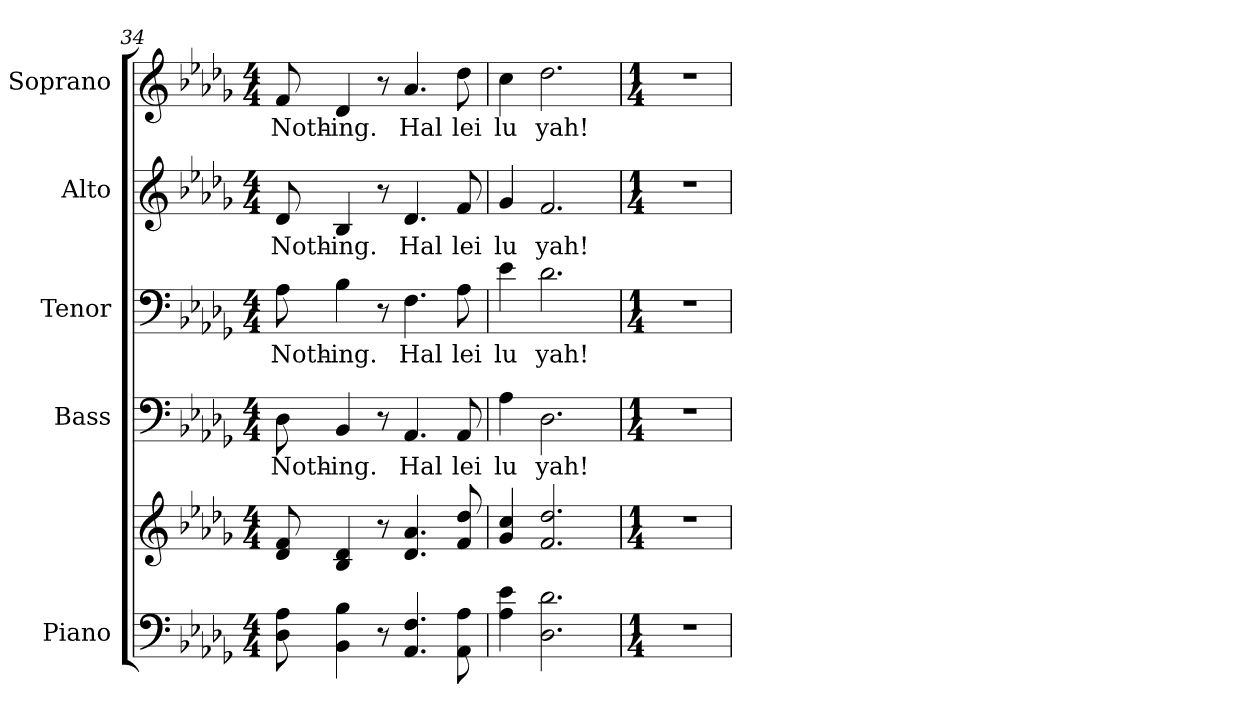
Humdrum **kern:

**kern	**kern	**kern	**text	**kern	**text	**kern	**text	**kern	**text
*part5	*part5	*part4	*part4	*part3	*part3	*part2	*part2	*part1	*part1
*staff6	*staff5	*staff4	*staff4	*staff3	*staff3	*staff2	*staff2	*staff1	*staff1
*I"Piano	*	*I"Bass	*	*I"Tenor	*	*I"Alto	*	*I"Soprano	*
*I'Pno.	*	*I'B.	*	*I'T.	*	*I'A.	*	*I'S.	*
*clefF4	*clefG2	*clefF4	*	*clefF4	*	*clefG2	*	*clefG2	*
*k[b-e-a-d-g-]	*k[b-e-a-d-g-]	*k[b-e-a-d-g-]	*	*k[b-e-a-d-g-]	*	*k[b-e-a-d-g-]	*	*k[b-e-a-d-g-]	*
*D-:	*D-:	*D-:	*	*D-:	*	*D-:	*	*D-:	*
*M4/4	*M4/4	*M4/4	*	*M4/4	*	*M4/4	*	*M4/4	*
=34	=34	=34	=34	=34	=34	=34	=34	=34	=34
!	!	!	!LO:LY:b:color=#000000	!	!	!	!	!	!
!	!	!	!	!	!LO:LY:b:color=#000000	!	!	!	!
!	!	!	!	!	!	!	!LO:LY:b:color=#000000	!	!
!	!	!	!	!	!	!	!	!	!LO:LY:b:color=#000000
8D-i\ 8A-i	8d-i/ 8fi	8D-i\	Noth-	8A-i\	Noth-	8d-i/	Noth-	8fi/	Noth-
!	!	!	!LO:LY:b:color=#000000	!	!	!	!	!	!
!	!	!	!	!	!LO:LY:b:color=#000000	!	!	!	!
!	!	!	!	!	!	!	!LO:LY:b:color=#000000	!	!
!	!	!	!	!	!	!	!	!	!LO:LY:b:color=#000000
4BB-i\ 4B-i	4B-i/ 4d-i	4BB-i/	-ing.	4B-i\	-ing.	4B-i/	-ing.	4d-i/	-ing.
8r	8r	8r	.	8r	.	8r	.	8r	.
!	!	!	!LO:LY:b:color=#000000	!	!	!	!	!	!
!	!	!	!	!	!LO:LY:b:color=#000000	!	!	!	!
!	!	!	!	!	!	!	!LO:LY:b:color=#000000	!	!
!	!	!	!	!	!	!	!	!	!LO:LY:b:color=#000000
4.AA-i/ 4.Fi	4.d-i/ 4.a-i	4.AA-i/	Hal	4.Fi\	Hal	4.d-i/	Hal	4.a-i/	Hal
!	!	!	!LO:LY:b:color=#000000	!	!	!	!	!	!
!	!	!	!	!	!LO:LY:b:color=#000000	!	!	!	!
!	!	!	!	!	!	!	!LO:LY:b:color=#000000	!	!
!	!	!	!	!	!	!	!	!	!LO:LY:b:color=#000000
8AA-i\ 8A-i	8fi/ 8dd-i	8AA-i/	lei	8A-i\	lei	8fi/	lei	8dd-i\	lei
!!LO:PB:g=z
=35	=35	=35	=35	=35	=35	=35	=35	=35	=35
!	!	!	!LO:LY:b:color=#000000	!	!	!	!	!	!
!	!	!	!	!	!LO:LY:b:color=#000000	!	!	!	!
!	!	!	!	!	!	!	!LO:LY:b:color=#000000	!	!
!	!	!	!	!	!	!	!	!	!LO:LY:b:color=#000000
4A-i\ 4e-i	4g-i/ 4cci	4A-i\	lu	4e-i\	lu	4g-i/	lu	4cci\	lu
!	!	!	!LO:LY:b:color=#000000	!	!	!	!	!	!
!	!	!	!	!	!LO:LY:b:color=#000000	!	!	!	!
!	!	!	!	!	!	!	!LO:LY:b:color=#000000	!	!
!	!	!	!	!	!	!	!	!	!LO:LY:b:color=#000000
2.D-i\ 2.d-i	2.fi/ 2.dd-i	2.D-i\	yah!	2.d-i\	yah!	2.fi/	yah!	2.dd-i\	yah!
=36	=36	=36	=36	=36	=36	=36	=36	=36	=36
*M1/4	*M1/4	*M1/4	*	*M1/4	*	*M1/4	*	*M1/4	*
!LO:N:vis=1	!LO:N:vis=1	!LO:N:vis=1	!	!LO:N:vis=1	!	!LO:N:vis=1	!	!LO:N:vis=1	!
4r	4r	4r	.	4r	.	4r	.	4r	.
=	=	=	=	=	=	=	=	=	=
*-	*-	*-	*-	*-	*-	*-	*-	*-	*-
